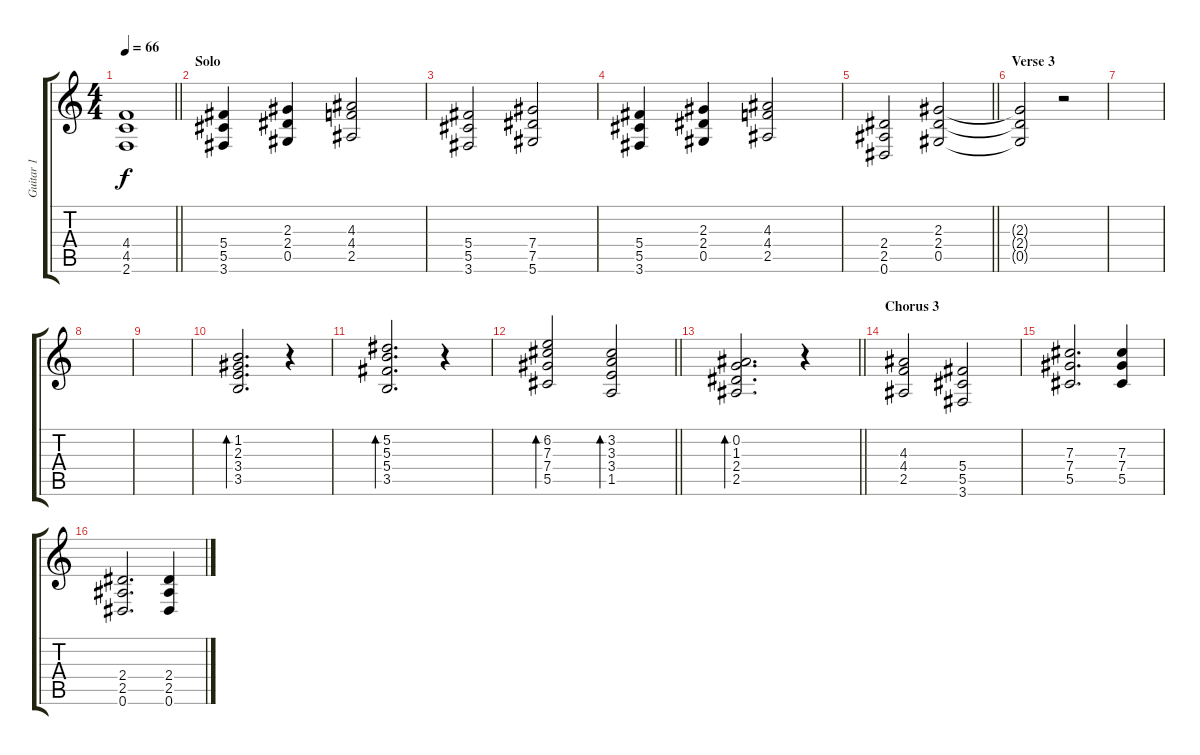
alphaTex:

\track ("Guitar 1" "Guitar 1") {instrument overdrivenguitar}
\staff {score tabs}
\tuning (Eb4 Bb3 Gb3 Db3 Ab2 Eb2) {hide}
\ts (4 4)
\tempo 66
\clef g2
\barLineRight lightlight
\ks c
(4.4 4.5 2.6).1{dy f} |
\section ("" "Solo")
(5.4 5.5 3.6).4 (2.3 2.4 0.5).4 (4.3 4.4 2.5).2 |
(5.4 5.5 3.6).2 (7.4 7.5 5.6).2 |
(5.4 5.5 3.6).4 (2.3 2.4 0.5).4 (4.3 4.4 2.5).2 |
\barLineRight lightlight
(2.4 2.5 0.6).2 (2.3 2.4 0.5).2 |
\section ("" "Verse 3")
(2.3{t} 2.4{t} 0.5{t}).2 r.2 |
|
|
|
(1.2 2.3 3.4 3.5).2{d bd 240 volume 0} r.4{volume 11} |
(5.2 5.3 5.4 3.5).2{d bd 240 volume 0} r.4{volume 11} |
\barLineRight lightlight
(6.2 7.3 7.4 5.5).2{bd 240 volume 11} (3.2 3.3 3.4 1.5).2{bd 240} |
\barLineRight lightlight
(0.2 1.3 2.4 2.5).2{d bd 240 volume 0} r.4{volume 11} |
\section ("" "Chorus 3")
(4.3 4.4 2.5).2{volume 11} (5.4 5.5 3.6).2 |
(7.3 7.4 5.5).2{d} (7.3 7.4 5.5).4 |
(2.4 2.5 0.6).2{d} (2.4 2.5 0.6).4
